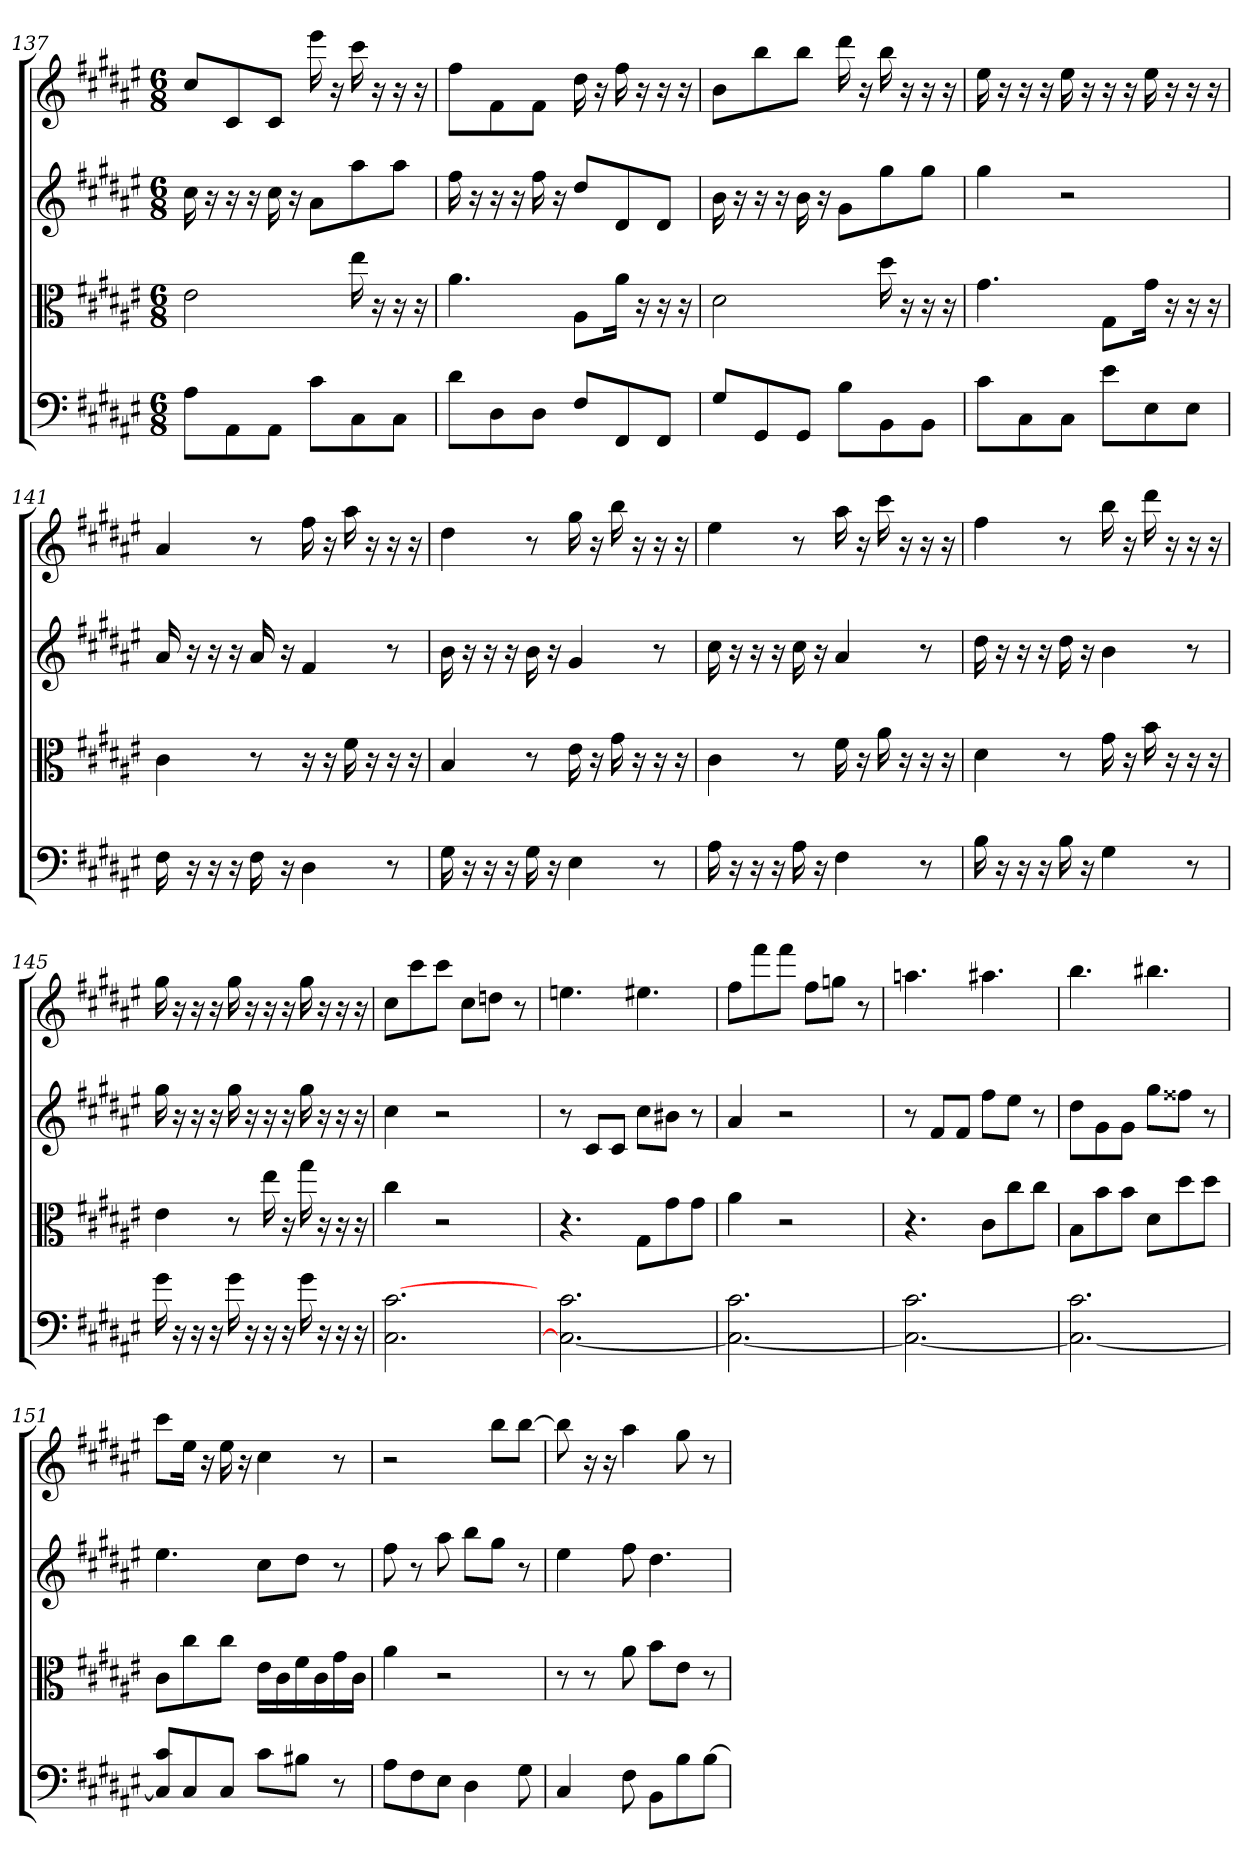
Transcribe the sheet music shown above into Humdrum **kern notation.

**kern	**kern	**kern	**kern
*part4	*part3	*part2	*part1
*staff4	*staff3	*staff2	*staff1
*clefF4	*clefC3	*clefG2	*clefG2
*k[f#c#g#d#a#e#]	*k[f#c#g#d#a#e#]	*k[f#c#g#d#a#e#]	*k[f#c#g#d#a#e#]
*F#:	*F#:	*F#:	*F#:
*M6/8	*M6/8	*M6/8	*M6/8
=137	=137	=137	=137
8A#\L	2e#	16cc#	8cc#/L
.	.	16r	.
8AA#\	.	16r	8c#/
.	.	16r	.
8AA#\J	.	16cc#	8c#/J
.	.	16r	.
8c#\L	.	8a#\L	16eee#
.	.	.	16r
8C#\	16ee#	8aa#\	16ccc#
.	16r	.	16r
8C#\J	16r	8aa#\J	16r
.	16r	.	16r
=138	=138	=138	=138
8d#\L	4.a#	16ff#	8ff#\L
.	.	16r	.
8D#\	.	16r	8f#\
.	.	16r	.
8D#\J	.	16ff#	8f#\J
.	.	16r	.
8F#/L	8A#\L	8dd#/L	16dd#
.	.	.	16r
8FF#/	16a#\Jk	8d#/	16ff#
.	16r	.	16r
8FF#/J	16r	8d#/J	16r
.	16r	.	16r
=139	=139	=139	=139
8G#/L	2d#	16b	8b\L
.	.	16r	.
8GG#/	.	16r	8bb\
.	.	16r	.
8GG#/J	.	16b	8bb\J
.	.	16r	.
8B\L	.	8g#\L	16ddd#
.	.	.	16r
8BB\	16dd#	8gg#\	16bb
.	16r	.	16r
8BB\J	16r	8gg#\J	16r
.	16r	.	16r
=140	=140	=140	=140
8c#\L	4.g#	4gg#	16ee#
.	.	.	16r
8C#\	.	.	16r
.	.	.	16r
8C#\J	.	2r	16ee#
.	.	.	16r
8e#\L	8G#\L	.	16r
.	.	.	16r
8E#\	16g#\Jk	.	16ee#
.	16r	.	16r
8E#\J	16r	.	16r
.	16r	.	16r
=141	=141	=141	=141
16F#	4c#	16a#	4a#
16r	.	16r	.
16r	.	16r	.
16r	.	16r	.
16F#	8r	16a#	8r
16r	.	16r	.
4D#	16r	4f#	16ff#
.	16r	.	16r
.	16f#	.	16aa#
.	16r	.	16r
8r	16r	8r	16r
.	16r	.	16r
=142	=142	=142	=142
16G#	4B	16b	4dd#
16r	.	16r	.
16r	.	16r	.
16r	.	16r	.
16G#	8r	16b	8r
16r	.	16r	.
4E#	16e#	4g#	16gg#
.	16r	.	16r
.	16g#	.	16bb
.	16r	.	16r
8r	16r	8r	16r
.	16r	.	16r
=143	=143	=143	=143
16A#	4c#	16cc#	4ee#
16r	.	16r	.
16r	.	16r	.
16r	.	16r	.
16A#	8r	16cc#	8r
16r	.	16r	.
4F#	16f#	4a#	16aa#
.	16r	.	16r
.	16a#	.	16ccc#
.	16r	.	16r
8r	16r	8r	16r
.	16r	.	16r
=144	=144	=144	=144
16B	4d#	16dd#	4ff#
16r	.	16r	.
16r	.	16r	.
16r	.	16r	.
16B	8r	16dd#	8r
16r	.	16r	.
4G#	16g#	4b	16bb
.	16r	.	16r
.	16b	.	16ddd#
.	16r	.	16r
8r	16r	8r	16r
.	16r	.	16r
=145	=145	=145	=145
16g#	4e#	16gg#	16gg#
16r	.	16r	16r
16r	.	16r	16r
16r	.	16r	16r
16g#	8r	16gg#	16gg#
16r	.	16r	16r
16r	16ee#	16r	16r
16r	16r	16r	16r
16g#	16gg#	16gg#	16gg#
16r	16r	16r	16r
16r	16r	16r	16r
16r	16r	16r	16r
=146	=146	=146	=146
2.C# [2.c#	4cc#	4cc#	8cc#\L
.	.	.	8ccc#\
.	2r	2r	8ccc#\J
.	.	.	8cc#\L
.	.	.	8ddn\J
.	.	.	8r
=147	=147	=147	=147
2.C#_ 2.c#	4.r	8r	4.een
.	.	8c#/L	.
.	.	8c#/J	.
.	8G#\L	8cc#\L	4.ee#X
.	8g#\	8b#X\J	.
.	8g#\J	8r	.
=148	=148	=148	=148
2.C#_ 2.c#	4a#	4a#	8ff#\L
.	.	.	8fff#\
.	2r	2r	8fff#\J
.	.	.	8ff#\L
.	.	.	8ggn\J
.	.	.	8r
=149	=149	=149	=149
2.C#_ 2.c#	4.r	8r	4.aan
.	.	8f#/L	.
.	.	8f#/J	.
.	8c#\L	8ff#\L	4.aa#X
.	8cc#\	8ee#\J	.
.	8cc#\J	8r	.
=150	=150	=150	=150
2.C#_ 2.c#	8B\L	8dd#\L	4.bb
.	8b\	8g#\	.
.	8b\J	8g#\J	.
.	8d#\L	8gg#\L	4.bb#X
.	8dd#\	8ff##X\J	.
.	8dd#\J	8r	.
=151	=151	=151	=151
8C#]/ 8c#/L	8c#\L	4.ee#	8ccc#\L
8C#/	8cc#\	.	16ee#\Jk
.	.	.	16r
8C#/J	8cc#\J	.	16ee#
.	.	.	16r
8c#\L	16e#\LL	8cc#\L	4cc#
.	16c#\	.	.
8B#X\J	16f#\	8dd#\J	.
.	16c#\	.	.
8r	16g#\	8r	8r
.	16c#\JJ	.	.
=152	=152	=152	=152
8A#\L	4a#	8ff#	2r
8F#\	.	8r	.
8E#\J	2r	8aa#	.
4D#	.	8bb\L	.
.	.	8gg#\J	8bb\L
8G#	.	8r	[8bb\J
=153	=153	=153	=153
4C#	8r	4ee#	8bb]
.	8r	.	16r
.	.	.	16r
8F#	8a#	8ff#	4aa#
8BB\L	8b\L	4.dd#	.
8B\	8e#\J	.	8gg#
[8B\J	8r	.	8r
=	=	=	=
*-	*-	*-	*-
